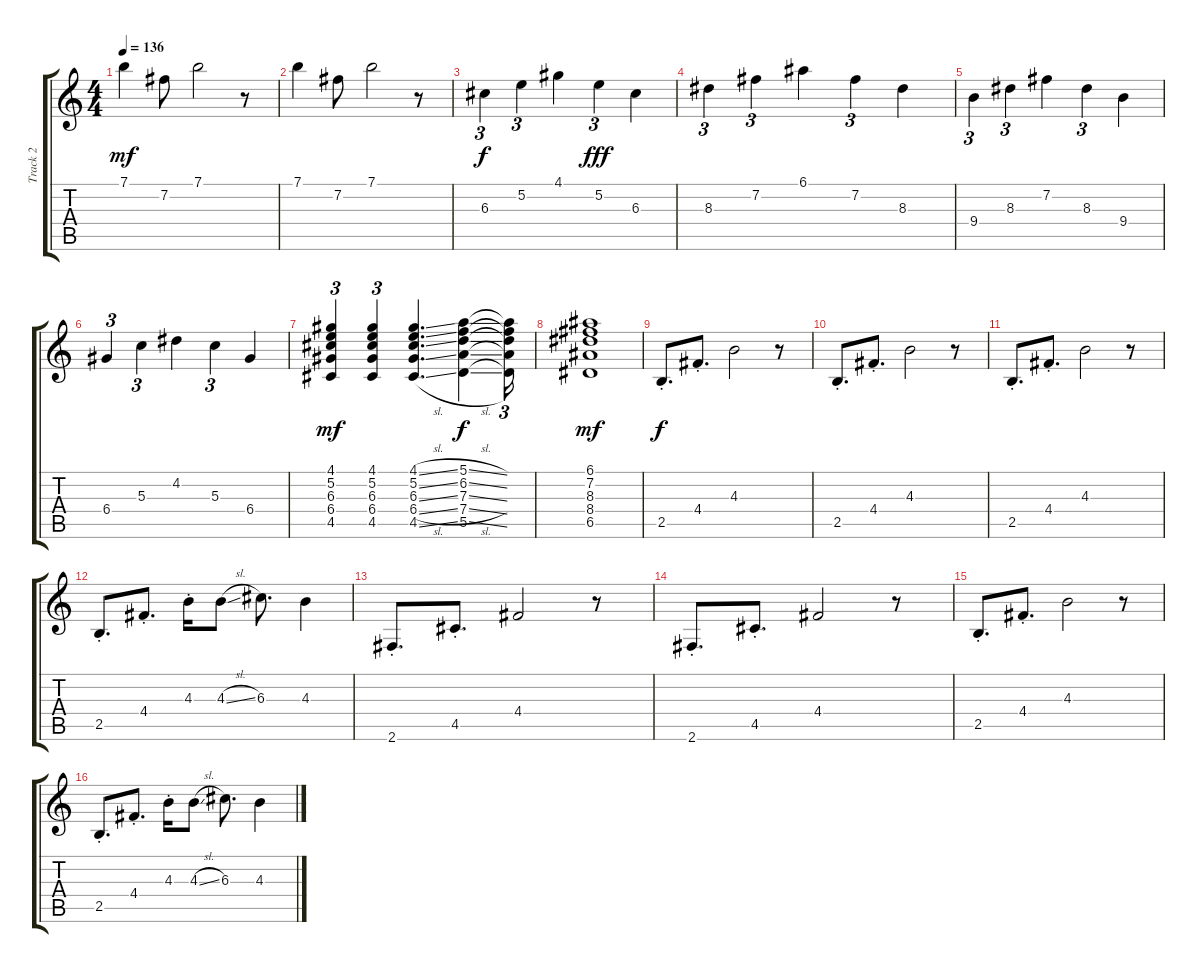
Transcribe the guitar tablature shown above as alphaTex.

\track ("Track 2" "Track 2") {instrument overdrivenguitar}
\staff {score tabs}
\tuning (E4 B3 G3 D3 A2 E2) {hide}
\ts (4 4)
\tempo 136
\clef g2
\ks c
7.1.4{dy mf} 7.2.8 7.1.2 r.8 |
7.1.4 7.2.8 7.1.2 r.8 |
6.3.4{tu (3 2) dy f} 5.2.4{tu (3 2)} 4.1.4 5.2.4{tu (3 2) dy fff} 6.3.4 |
8.3.4{tu (3 2)} 7.2.4{tu (3 2)} 6.1.4 7.2.4{tu (3 2)} 8.3.4 |
9.4.4{tu (3 2)} 8.3.4{tu (3 2)} 7.2.4 8.3.4{tu (3 2)} 9.4.4 |
6.4.4{tu (3 2)} 5.3.4{tu (3 2)} 4.2.4 5.3.4{tu (3 2)} 6.4.4 |
(4.1 5.2 6.3 6.4 4.5).4{tu (3 2) dy mf} (4.1 5.2 6.3 6.4 4.5).4{tu (3 2)} (4.1{sl} 5.2{sl} 6.3{sl} 6.4{sl} 4.5{sl}).4{d} (5.1{sl} 6.2{sl} 7.3{sl} 7.4{sl} 5.5{sl}).4{dy f} (5.1{t} 6.2{t} 7.3{t} 7.4{t} 5.5{t}).16{tu (3 2)} |
(6.1 7.2 8.3 8.4 6.5).1{dy mf} |
2.5{st}.8{d dy f} 4.4{st}.8{d} 4.3.2 r.8 |
2.5{st}.8{d} 4.4{st}.8{d} 4.3.2 r.8 |
2.5{st}.8{d} 4.4{st}.8{d} 4.3.2 r.8 |
2.5{st}.8{d} 4.4{st}.8{d} 4.3{st}.16 4.3{sl}.8 6.3.8{d} 4.3.4 |
2.6{st}.8{d} 4.5{st}.8{d} 4.4.2 r.8 |
2.6{st}.8{d} 4.5{st}.8{d} 4.4.2 r.8 |
2.5{st}.8{d} 4.4{st}.8{d} 4.3.2 r.8 |
2.5{st}.8{d} 4.4{st}.8{d} 4.3{st}.16 4.3{sl}.8 6.3.8{d} 4.3.4
